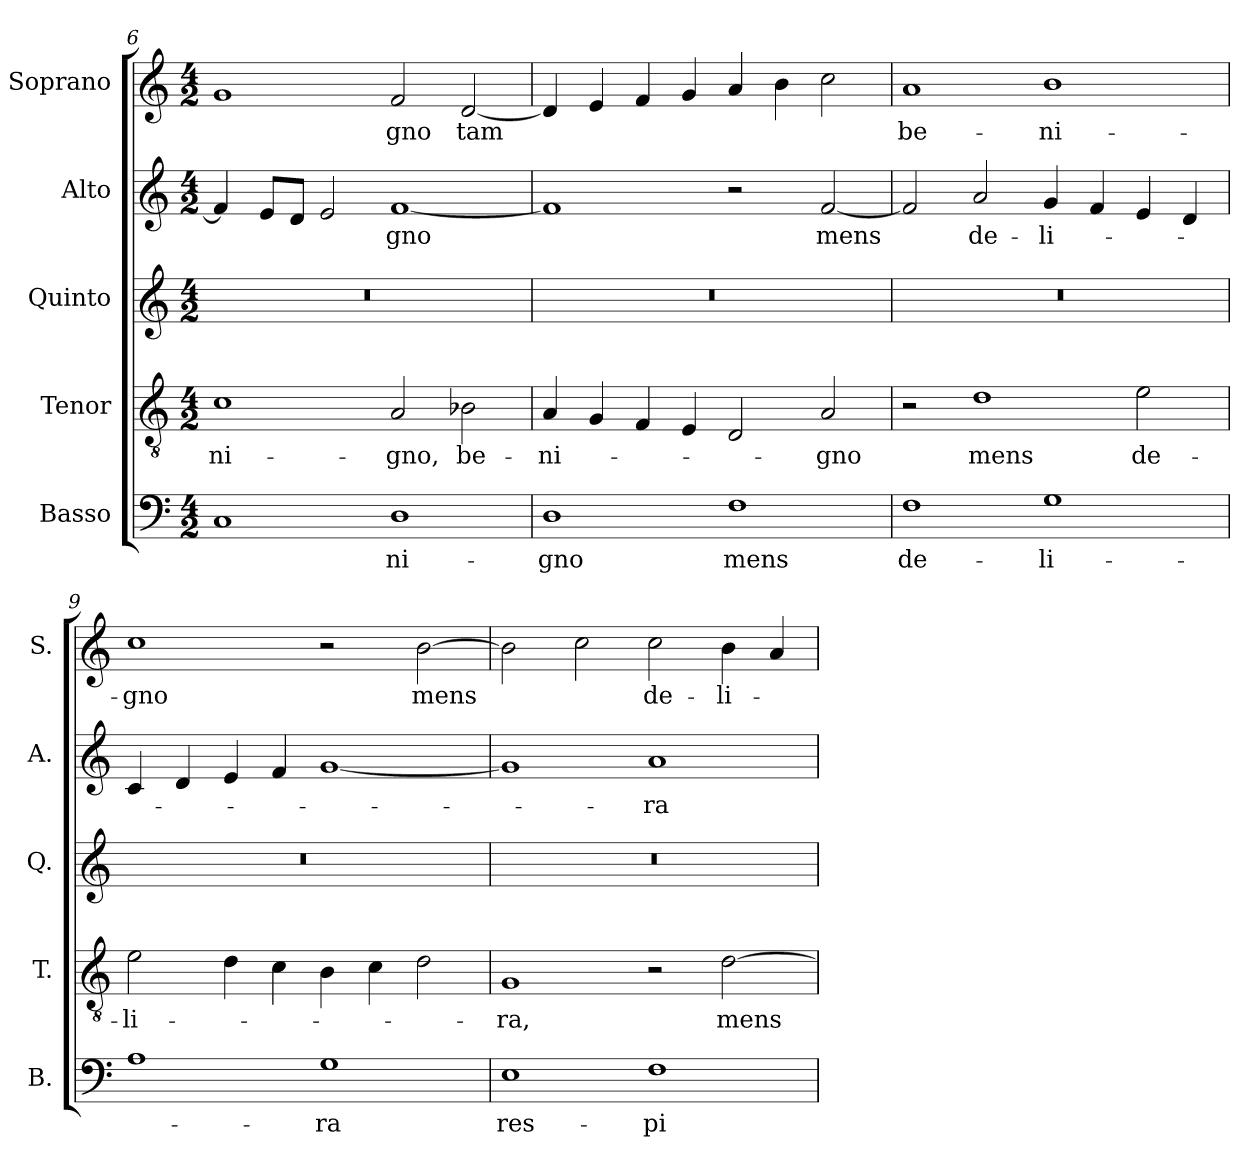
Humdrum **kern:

**kern	**text	**kern	**text	**kern	**kern	**text	**kern	**text
*part5	*part5	*part4	*part4	*part3	*part2	*part2	*part1	*part1
*staff5	*staff5	*staff4	*staff4	*staff3	*staff2	*staff2	*staff1	*staff1
*I"Basso	*	*I"Tenor	*	*I"Quinto	*I"Alto	*	*I"Soprano	*
*I'B.	*	*I'T.	*	*I'Q.	*I'A.	*	*I'S.	*
*clefF4	*	*clefGv2	*	*clefG2	*clefG2	*	*clefG2	*
*	*	*ITrd7c12	*	*	*	*	*	*
*k[]	*	*k[]	*	*k[]	*k[]	*	*k[]	*
*C:	*	*C:	*	*C:	*C:	*	*C:	*
*M4/2	*	*M4/2	*	*M4/2	*M4/2	*	*M4/2	*
=6	=6	=6	=6	=6	=6	=6	=6	=6
!	!	!	!LO:LY:b:color=#000000	!LO:N:vis=1	!	!	!	!
1Ci	.	1Ci	-ni-	0r	4fi/]	.	1gi	.
.	.	.	.	.	8ei/L	.	.	.
.	.	.	.	.	8di/J	.	.	.
.	.	.	.	.	2ei/	.	.	.
!	!LO:LY:b:color=#000000	!	!	!	!	!	!	!
!	!	!	!LO:LY:b:color=#000000	!	!	!	!	!
!	!	!	!	!	!	!LO:LY:b:color=#000000	!	!
!	!	!	!	!	!	!	!	!LO:LY:b:color=#000000
1Di	-ni-	2AAi/	-gno,	.	[1fi	-gno	2fi/	-gno
!	!	!	!LO:LY:b:color=#000000	!	!	!	!	!
!	!	!	!	!	!	!	!	!LO:LY:b:color=#000000
.	.	2BB-Xi\	be-	.	.	.	[2di/	tam
!!LO:LB:g=z
=7	=7	=7	=7	=7	=7	=7	=7	=7
!	!LO:LY:b:color=#000000	!	!	!	!	!	!	!
!	!	!	!LO:LY:b:color=#000000	!LO:N:vis=1	!	!	!	!
1Di	-gno	4AAi/	-ni-	0r	1fi]	.	4di/]	.
.	.	4GGi/	.	.	.	.	4ei/	.
.	.	4FFi/	.	.	.	.	4fi/	.
.	.	4EEi/	.	.	.	.	4gi/	.
!	!LO:LY:b:color=#000000	!	!	!	!	!	!	!
1Fi	mens	2DDi/	.	.	2r	.	4ai/	.
.	.	.	.	.	.	.	4bi\	.
!	!	!	!LO:LY:b:color=#000000	!	!	!	!	!
!	!	!	!	!	!	!LO:LY:b:color=#000000	!	!
.	.	2AAi/	-gno	.	[2fi/	mens	2cci\	.
=8	=8	=8	=8	=8	=8	=8	=8	=8
!	!LO:LY:b:color=#000000	!	!	!LO:N:vis=1	!	!	!	!
!	!	!	!	!	!	!	!	!LO:LY:b:color=#000000
1Fi	de-	2r	.	0r	2fi/]	.	1ai	be-
!	!	!	!LO:LY:b:color=#000000	!	!	!	!	!
!	!	!	!	!	!	!LO:LY:b:color=#000000	!	!
.	.	1Di	mens	.	2ai/	de-	.	.
!	!LO:LY:b:color=#000000	!	!	!	!	!	!	!
!	!	!	!	!	!	!LO:LY:b:color=#000000	!	!
!	!	!	!	!	!	!	!	!LO:LY:b:color=#000000
1Gi	-li-	.	.	.	4gi/	-li-	1bi	-ni-
.	.	.	.	.	4fi/	.	.	.
!	!	!	!LO:LY:b:color=#000000	!	!	!	!	!
.	.	2Ei\	de-	.	4ei/	.	.	.
.	.	.	.	.	4di/	.	.	.
=9	=9	=9	=9	=9	=9	=9	=9	=9
!	!	!	!LO:LY:b:color=#000000	!LO:N:vis=1	!	!	!	!
!	!	!	!	!	!	!	!	!LO:LY:b:color=#000000
1Ai	.	2Ei\	-li-	0r	4ci/	.	1cci	-gno
.	.	.	.	.	4di/	.	.	.
.	.	4Di\	.	.	4ei/	.	.	.
.	.	4Ci\	.	.	4fi/	.	.	.
!	!LO:LY:b:color=#000000	!	!	!	!	!	!	!
1Gi	-ra	4BBi\	.	.	[1gi	.	2r	.
.	.	4Ci\	.	.	.	.	.	.
!	!	!	!	!	!	!	!	!LO:LY:b:color=#000000
.	.	2Di\	.	.	.	.	[2bi\	mens
=10	=10	=10	=10	=10	=10	=10	=10	=10
!	!LO:LY:b:color=#000000	!	!	!	!	!	!	!
!	!	!	!LO:LY:b:color=#000000	!LO:N:vis=1	!	!	!	!
1Ei	res-	1GGi	-ra,	0r	1gi]	.	2bi\]	.
.	.	.	.	.	.	.	2cci\	.
!	!LO:LY:b:color=#000000	!	!	!	!	!	!	!
!	!	!	!	!	!	!LO:LY:b:color=#000000	!	!
!	!	!	!	!	!	!	!	!LO:LY:b:color=#000000
1Fi	-pi-	2r	.	.	1ai	-ra	2cci\	de-
!	!	!	!LO:LY:b:color=#000000	!	!	!	!	!
!	!	!	!	!	!	!	!	!LO:LY:b:color=#000000
.	.	[2Di\	mens	.	.	.	4bi\	-li-
.	.	.	.	.	.	.	4ai/	.
=	=	=	=	=	=	=	=	=
*-	*-	*-	*-	*-	*-	*-	*-	*-
